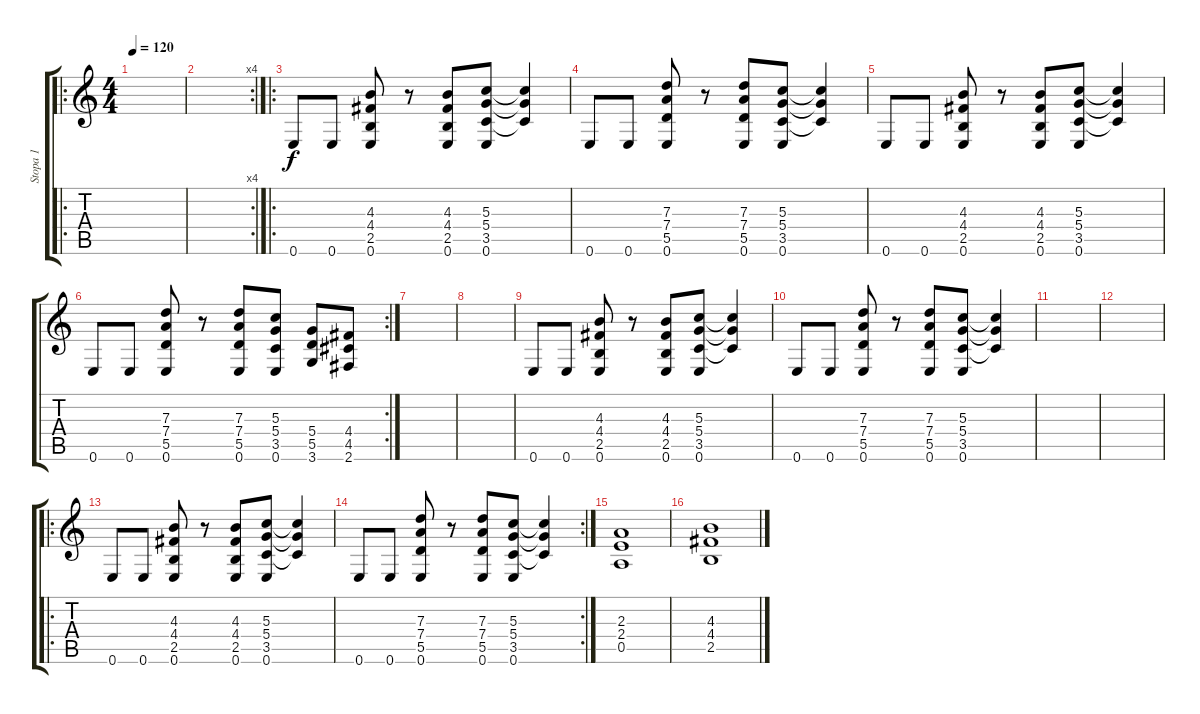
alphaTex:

\track ("Stopa 1" "Stopa 1") {instrument distortionguitar}
\staff {score tabs}
\tuning (E4 B3 G3 D3 A2 E2) {hide}
\ro
\ts (4 4)
\tempo 120
\clef g2
\ks c
|
\rc 4
|
\ro
0.6.8 0.6.8 (4.3 4.4 2.5 0.6).8 r.8 (4.3 4.4 2.5 0.6).8 (5.3 5.4 3.5 0.6).8 (5.3{t} 5.4{t} 3.5{t}).4 |
0.6.8 0.6.8 (7.3 7.4 5.5 0.6).8 r.8 (7.3 7.4 5.5 0.6).8 (5.3 5.4 3.5 0.6).8 (5.3{t} 5.4{t} 3.5{t}).4 |
0.6.8 0.6.8 (4.3 4.4 2.5 0.6).8 r.8 (4.3 4.4 2.5 0.6).8 (5.3 5.4 3.5 0.6).8 (5.3{t} 5.4{t} 3.5{t}).4 |
\rc 2
0.6.8 0.6.8 (7.3 7.4 5.5 0.6).8 r.8 (7.3 7.4 5.5 0.6).8 (5.3 5.4 3.5 0.6).8 (5.4 5.5 3.6).8 (4.4 4.5 2.6).8 |
|
|
0.6.8 0.6.8 (4.3 4.4 2.5 0.6).8 r.8 (4.3 4.4 2.5 0.6).8 (5.3 5.4 3.5 0.6).8 (5.3{t} 5.4{t} 3.5{t}).4 |
0.6.8 0.6.8 (7.3 7.4 5.5 0.6).8 r.8 (7.3 7.4 5.5 0.6).8 (5.3 5.4 3.5 0.6).8 (5.3{t} 5.4{t} 3.5{t}).4 |
|
|
\ro
0.6.8 0.6.8 (4.3 4.4 2.5 0.6).8 r.8 (4.3 4.4 2.5 0.6).8 (5.3 5.4 3.5 0.6).8 (5.3{t} 5.4{t} 3.5{t}).4 |
\rc 2
0.6.8 0.6.8 (7.3 7.4 5.5 0.6).8 r.8 (7.3 7.4 5.5 0.6).8 (5.3 5.4 3.5 0.6).8 (5.3{t} 5.4{t} 3.5{t}).4 |
(2.3 2.4 0.5).1 |
(4.3 4.4 2.5).1
